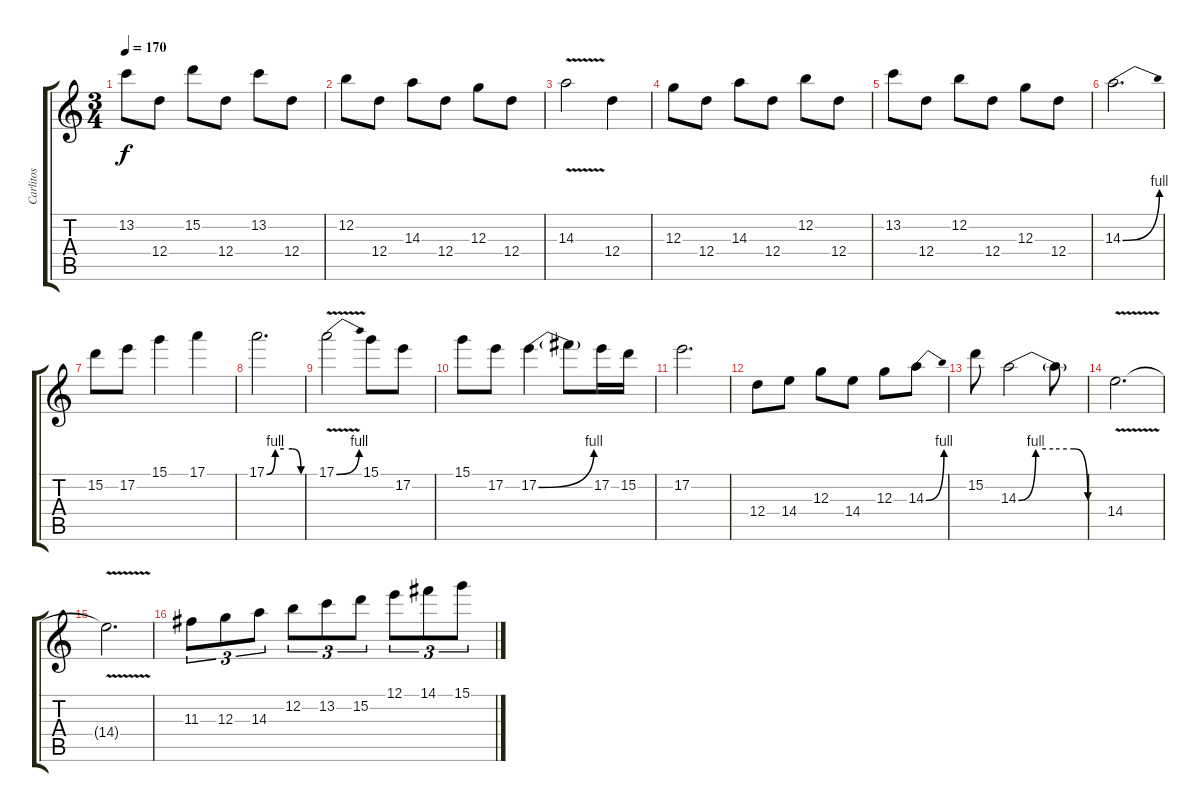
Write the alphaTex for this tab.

\track ("Carlitos" "Carlitos") {instrument overdrivenguitar}
\staff {score tabs}
\tuning (E4 B3 G3 D3 A2 E2) {hide}
\ts (3 4)
\tempo 170
\clef g2
\ks c
13.2.8{dy f} 12.4.8 15.2.8 12.4.8 13.2.8 12.4.8 |
12.2.8 12.4.8 14.3.8 12.4.8 12.3.8 12.4.8 |
14.3{v}.2 12.4.4 |
12.3.8 12.4.8 14.3.8 12.4.8 12.2.8 12.4.8 |
13.2.8 12.4.8 12.2.8 12.4.8 12.3.8 12.4.8 |
14.3{be (bend 0 0 60 4)}.2{d} |
15.2.8 17.2.8 15.1.4 17.1.4 |
17.1{be (custom 0 0 15 4 30 4 45 4 60 0)}.2{d} |
17.1{be (bend 0 0 60 4) v}.2 15.1.8 17.2.8 |
15.1.8 17.2.8 17.2{be (bend 0 0 60 4)}.4 17.2{t}.8 17.2.16 15.2.16 |
17.2.2{d} |
12.4.8 14.4.8 12.3.8 14.4.8 12.3.8 14.3{be (bend 0 0 60 4)}.8 |
15.2.8 14.3{be (custom 0 0 15 4 30 4 48 4 60 0)}.2 14.3{t}.8 |
14.4{v}.2{d} |
14.4{t}.2{d} |
11.3.8{tu (3 2)} 12.3.8{tu (3 2)} 14.3.8{tu (3 2)} 12.2.8{tu (3 2)} 13.2.8{tu (3 2)} 15.2.8{tu (3 2)} 12.1.8{tu (3 2)} 14.1.8{tu (3 2)} 15.1.8{tu (3 2)}
